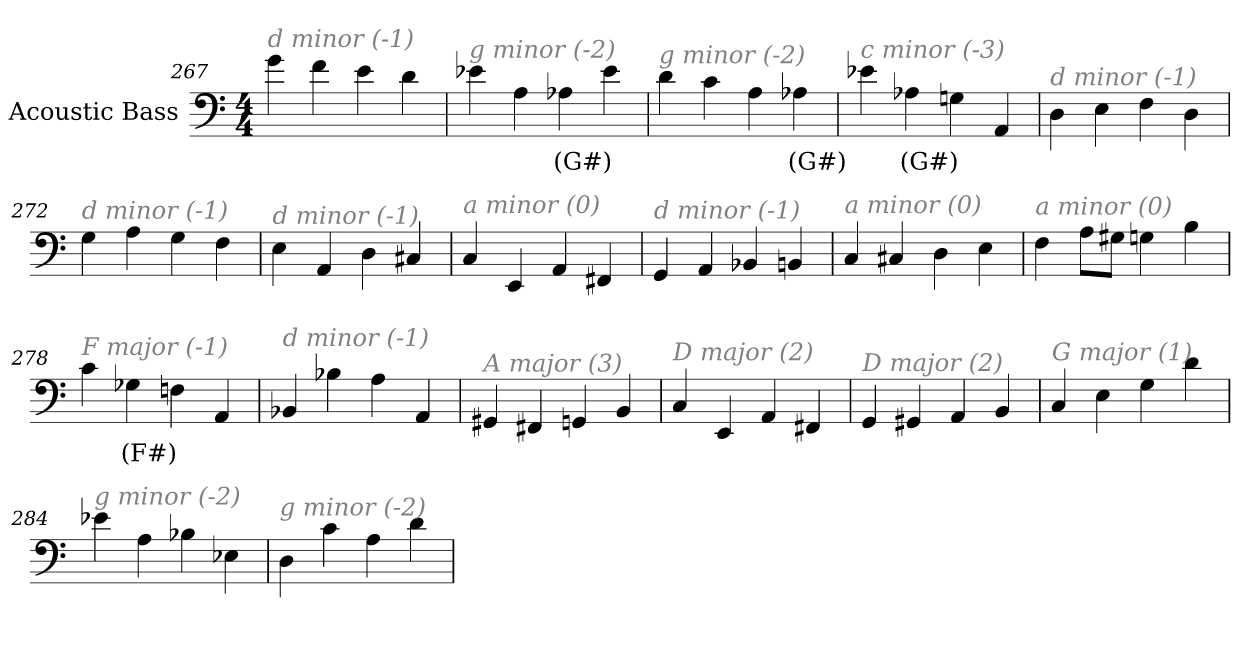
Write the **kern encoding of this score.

**kern	**text
*part1	*part1
*staff1	*staff1
*I"Acoustic Bass	*
*clefF4	*
*ITrd7c12	*
*k[]	*
*C:	*
*M4/4	*
=267	=267
!LO:TX:i:color=#808080:t=d minor (-1)	!
4G	.
4F	.
4E	.
4D	.
=268	=268
!LO:TX:i:color=#808080:t=g minor (-2)	!
4E-X	.
4AA	.
4AA-Xi	(G#)
4E-	.
=269	=269
!LO:TX:i:color=#808080:t=g minor (-2)	!
4D	.
4C	.
4AA	.
4AA-Xi	(G#)
=270	=270
!LO:TX:i:color=#808080:t=c minor (-3)	!
4E-X	.
4AA-Xi	(G#)
4GGn	.
4AAA	.
=271	=271
!LO:TX:i:color=#808080:t=d minor (-1)	!
4DD	.
4EE	.
4FF	.
4DD	.
=272	=272
!LO:TX:i:color=#808080:t=d minor (-1)	!
4GG	.
4AA	.
4GG	.
4FF	.
=273	=273
!LO:TX:i:color=#808080:t=d minor (-1)	!
4EE	.
4AAA	.
4DD	.
4CC#X	.
=274	=274
!LO:TX:i:color=#808080:t=a minor (0)	!
4CC	.
4EEE	.
4AAA	.
4FFF#X	.
=275	=275
!LO:TX:i:color=#808080:t=d minor (-1)	!
4GGG	.
4AAA	.
4BBB-X	.
4BBBn	.
=276	=276
!LO:TX:i:color=#808080:t=a minor (0)	!
4CC	.
4CC#X	.
4DD	.
4EE	.
=277	=277
!LO:TX:i:color=#808080:t=a minor (0)	!
4FF	.
8AAL	.
8GG#XJ	.
4GGn	.
4BB	.
=278	=278
!LO:TX:i:color=#808080:t=F major (-1)	!
4C	.
4GG-Xi	(F#)
4FFn	.
4AAA	.
=279	=279
!LO:TX:i:color=#808080:t=d minor (-1)	!
4BBB-X	.
4BB-X	.
4AA	.
4AAA	.
=280	=280
!LO:TX:i:color=#808080:t=A major (3)	!
4GGG#X	.
4FFF#X	.
4GGGn	.
4BBB	.
=281	=281
!LO:TX:i:color=#808080:t=D major (2)	!
4CC	.
4EEE	.
4AAA	.
4FFF#X	.
=282	=282
!LO:TX:i:color=#808080:t=D major (2)	!
4GGG	.
4GGG#X	.
4AAA	.
4BBB	.
=283	=283
!LO:TX:i:color=#808080:t=G major (1)	!
4CC	.
4EE	.
4GG	.
4D	.
=284	=284
!LO:TX:i:color=#808080:t=g minor (-2)	!
4E-X	.
4AA	.
4BB-X	.
4EE-X	.
=285	=285
!LO:TX:i:color=#808080:t=g minor (-2)	!
4DD	.
4C	.
4AA	.
4D	.
=	=
*-	*-
